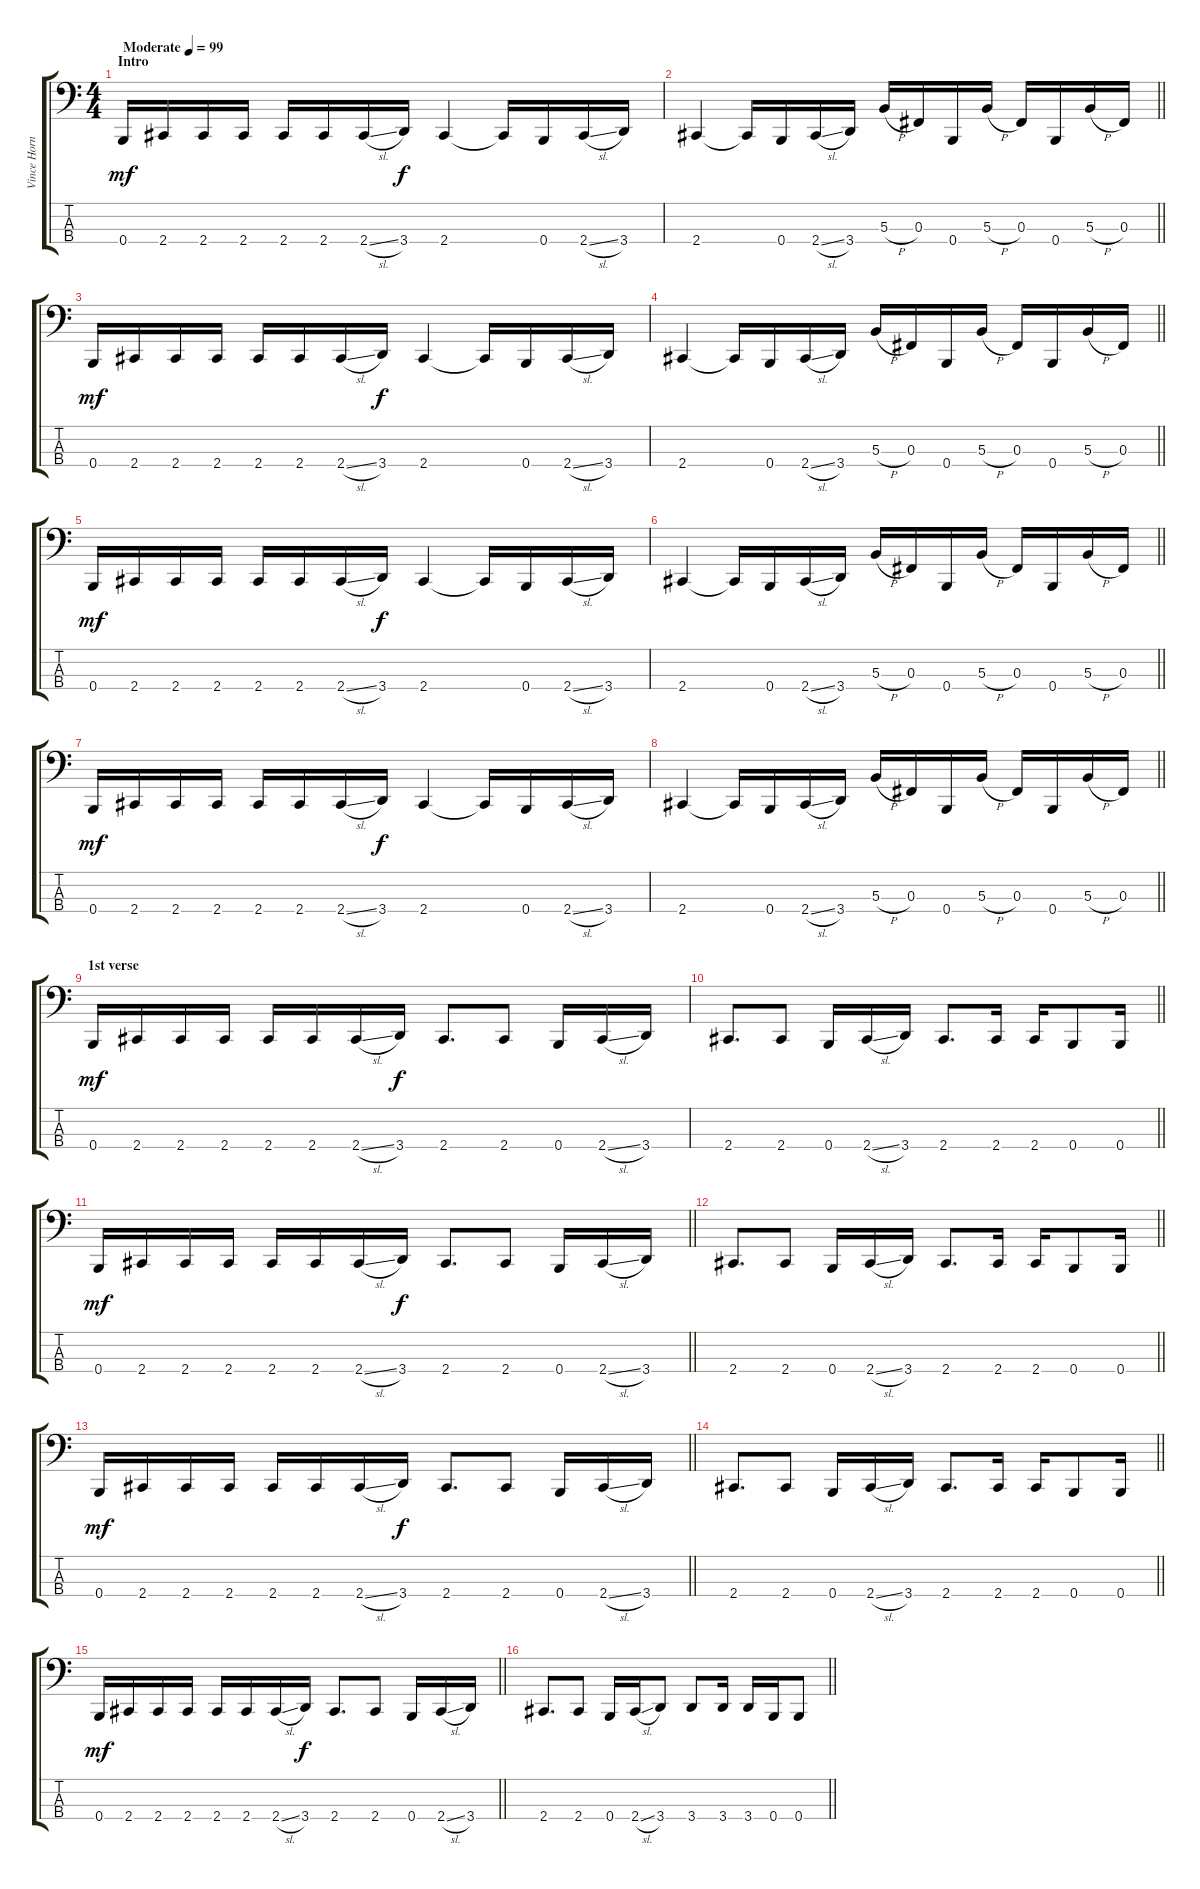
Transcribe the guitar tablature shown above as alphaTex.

\track ("Vince Hornsby" "Vince Horn") {instrument electricbasspick}
\staff {score tabs}
\tuning (E2 B1 Gb1 B0) {hide}
\ts (4 4)
\section ("" "Intro")
\tempo (99 "Moderate")
\clef f4
\ks c
0.4.16{dy mf instrument electricbasspick} 2.4.16 2.4.16 2.4.16 2.4.16 2.4.16 2.4{sl}.16 3.4.16{dy f} 2.4.4 2.4{t}.16 0.4.16 2.4{sl}.16 3.4.16 |
\barLineRight lightlight
2.4.4 2.4{t}.16 0.4.16 2.4{sl}.16 3.4.16 5.3{h}.16 0.3.16 0.4.16 5.3{h}.16 0.3.16 0.4.16 5.3{h}.16 0.3.16 |
0.4.16{dy mf} 2.4.16 2.4.16 2.4.16 2.4.16 2.4.16 2.4{sl}.16 3.4.16{dy f} 2.4.4 2.4{t}.16 0.4.16 2.4{sl}.16 3.4.16 |
\barLineRight lightlight
2.4.4 2.4{t}.16 0.4.16 2.4{sl}.16 3.4.16 5.3{h}.16 0.3.16 0.4.16 5.3{h}.16 0.3.16 0.4.16 5.3{h}.16 0.3.16 |
0.4.16{dy mf} 2.4.16 2.4.16 2.4.16 2.4.16 2.4.16 2.4{sl}.16 3.4.16{dy f} 2.4.4 2.4{t}.16 0.4.16 2.4{sl}.16 3.4.16 |
\barLineRight lightlight
2.4.4 2.4{t}.16 0.4.16 2.4{sl}.16 3.4.16 5.3{h}.16 0.3.16 0.4.16 5.3{h}.16 0.3.16 0.4.16 5.3{h}.16 0.3.16 |
0.4.16{dy mf} 2.4.16 2.4.16 2.4.16 2.4.16 2.4.16 2.4{sl}.16 3.4.16{dy f} 2.4.4 2.4{t}.16 0.4.16 2.4{sl}.16 3.4.16 |
\barLineRight lightlight
2.4.4 2.4{t}.16 0.4.16 2.4{sl}.16 3.4.16 5.3{h}.16 0.3.16 0.4.16 5.3{h}.16 0.3.16 0.4.16 5.3{h}.16 0.3.16 |
\section ("" "1st verse")
0.4.16{dy mf} 2.4.16 2.4.16 2.4.16 2.4.16 2.4.16 2.4{sl}.16 3.4.16{dy f} 2.4.8{d} 2.4.8 0.4.16 2.4{sl}.16 3.4.16 |
\barLineRight lightlight
2.4.8{d} 2.4.8 0.4.16 2.4{sl}.16 3.4.16 2.4.8{d} 2.4.16 2.4.16 0.4.8 0.4.16 |
\barLineRight lightlight
0.4.16{dy mf} 2.4.16 2.4.16 2.4.16 2.4.16 2.4.16 2.4{sl}.16 3.4.16{dy f} 2.4.8{d} 2.4.8 0.4.16 2.4{sl}.16 3.4.16 |
\barLineRight lightlight
2.4.8{d} 2.4.8 0.4.16 2.4{sl}.16 3.4.16 2.4.8{d} 2.4.16 2.4.16 0.4.8 0.4.16 |
\barLineRight lightlight
0.4.16{dy mf} 2.4.16 2.4.16 2.4.16 2.4.16 2.4.16 2.4{sl}.16 3.4.16{dy f} 2.4.8{d} 2.4.8 0.4.16 2.4{sl}.16 3.4.16 |
\barLineRight lightlight
2.4.8{d} 2.4.8 0.4.16 2.4{sl}.16 3.4.16 2.4.8{d} 2.4.16 2.4.16 0.4.8 0.4.16 |
\barLineRight lightlight
0.4.16{dy mf} 2.4.16 2.4.16 2.4.16 2.4.16 2.4.16 2.4{sl}.16 3.4.16{dy f} 2.4.8{d} 2.4.8 0.4.16 2.4{sl}.16 3.4.16 |
\barLineRight lightlight
2.4.8{d} 2.4.8 0.4.16 2.4{sl}.16 3.4.8 3.4.8 3.4.16 3.4.16 0.4.16 0.4.8
